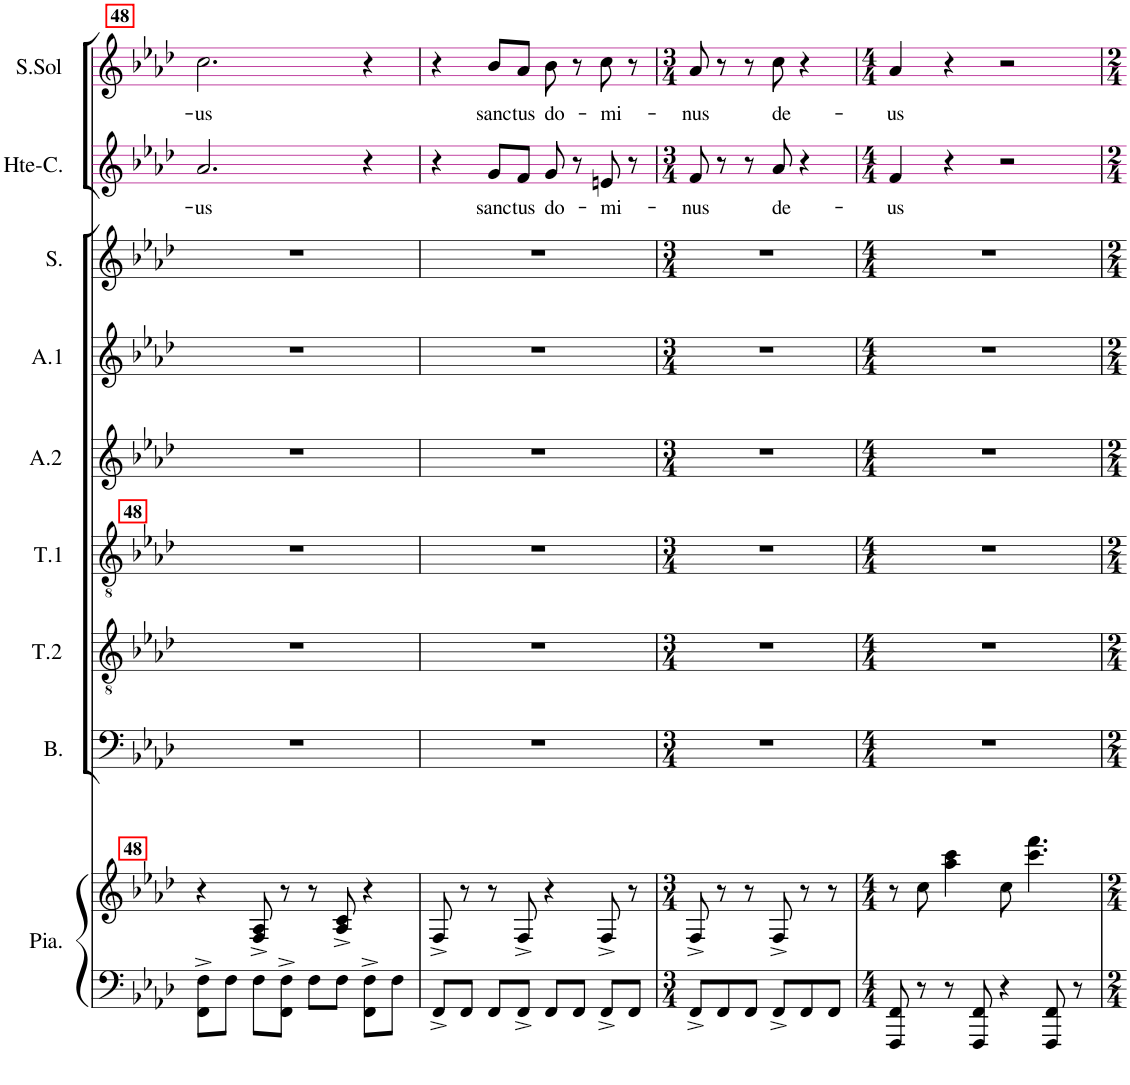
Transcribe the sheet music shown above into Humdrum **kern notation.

**kern	**kern	**kern	**kern	**kern	**kern	**kern	**kern	**kern	**text	**kern	**text
*part9	*part9	*part8	*part7	*part6	*part5	*part4	*part3	*part2	*part2	*part1	*part1
*staff10	*staff9	*staff8	*staff7	*staff6	*staff5	*staff4	*staff3	*staff2	*staff2	*staff1	*staff1
*I"Piano	*	*I"Basse	*I"Ténor 2	*I"Ténor 1	*I"Alto 2	*I"Alto 1	*I"Soprano	*I"Hte-Contre	*	*I"Soprane Sol	*
*I'Pia.	*	*I'B.	*I'T.2	*I'T.1	*I'A.2	*I'A.1	*I'S.	*I'Hte-C.	*	*I'S.Sol	*
!!LO:PB:g=z
*clefF4	*clefG2	*clefF4	*clefGv2	*clefGv2	*clefG2	*clefG2	*clefG2	*clefG2	*	*clefG2	*
*k[b-e-a-d-]	*k[b-e-a-d-]	*k[b-e-a-d-]	*k[b-e-a-d-]	*k[b-e-a-d-]	*k[b-e-a-d-]	*k[b-e-a-d-]	*k[b-e-a-d-]	*k[b-e-a-d-]	*	*k[b-e-a-d-]	*
*M4/4	*M4/4	*M4/4	*M4/4	*M4/4	*M4/4	*M4/4	*M4/4	*M4/4	*	*M4/4	*
=48	=48	=48	=48	=48	=48	=48	=48	=48	=48	=48	=48
!	!	!	!	!LO:TX:a:B:t=48	!	!	!	!	!	!	!
!	!LO:TX:a:B:t=48	!	!	!	!	!	!	!	!	!	!
!	!	!	!	!	!	!	!	!	!LO:LY:b	!	!LO:LY:b
8FF\^> 8F\^>L	4r	1r	1r	1r	1r	1r	1r	2.a-/	-us	2.cc\	-us
8F\J	.	.	.	.	.	.	.	.	.	.	.
8F\L	8F/^ 8A-/^	.	.	.	.	.	.	.	.	.	.
8FF\^> 8F\^>J	8r	.	.	.	.	.	.	.	.	.	.
8F\L	8r	.	.	.	.	.	.	.	.	.	.
8F\J	8A-/^ 8c/^	.	.	.	.	.	.	.	.	.	.
8FF\^> 8F\^>L	4r	.	.	.	.	.	.	4r	.	4r	.
8F\J	.	.	.	.	.	.	.	.	.	.	.
=49	=49	=49	=49	=49	=49	=49	=49	=49	=49	=49	=49
8FF^/L	8F^/	1r	1r	1r	1r	1r	1r	4r	.	4r	.
8FF/J	8r	.	.	.	.	.	.	.	.	.	.
!	!	!	!	!	!	!	!	!	!LO:LY:b	!	!LO:LY:b
8FF/L	8r	.	.	.	.	.	.	8g/L	sanc-	8b-/L	sanc-
!	!	!	!	!	!	!	!	!	!LO:LY:b	!	!LO:LY:b
8FF^/J	8F^/	.	.	.	.	.	.	8f/J	-tus	8a-/J	-tus
!	!	!	!	!	!	!	!	!	!LO:LY:b	!	!LO:LY:b
8FF/L	4r	.	.	.	.	.	.	8g/	do-	8b-\	do-
8FF/J	.	.	.	.	.	.	.	8r	.	8r	.
!	!	!	!	!	!	!	!	!	!LO:LY:b	!	!LO:LY:b
8FF^/L	8F^/	.	.	.	.	.	.	8en/	-mi-	8cc\	-mi-
8FF/J	8r	.	.	.	.	.	.	8r	.	8r	.
=50	=50	=50	=50	=50	=50	=50	=50	=50	=50	=50	=50
*M3/4	*M3/4	*M3/4	*M3/4	*M3/4	*M3/4	*M3/4	*M3/4	*M3/4	*	*M3/4	*
!	!	!	!	!	!	!	!	!	!LO:LY:b	!	!LO:LY:b
8FF^/L	8F^/	2.r	2.r	2.r	2.r	2.r	2.r	8f/	-nus	8a-/	-nus
8FF/	8r	.	.	.	.	.	.	8r	.	8r	.
8FF/J	8r	.	.	.	.	.	.	8r	.	8r	.
!	!	!	!	!	!	!	!	!	!LO:LY:b	!	!LO:LY:b
8FF^/L	8F^/	.	.	.	.	.	.	8a-/	de-	8cc\	de-
8FF/	8r	.	.	.	.	.	.	4r	.	4r	.
8FF/J	8r	.	.	.	.	.	.	.	.	.	.
=51	=51	=51	=51	=51	=51	=51	=51	=51	=51	=51	=51
*M4/4	*M4/4	*M4/4	*M4/4	*M4/4	*M4/4	*M4/4	*M4/4	*M4/4	*	*M4/4	*
!	!	!	!	!	!	!	!	!	!LO:LY:b	!	!LO:LY:b
8FFF/ 8FF/	8r	1r	1r	1r	1r	1r	1r	4f/	-us	4a-/	-us
8r	8cc\	.	.	.	.	.	.	.	.	.	.
8r	4aa-\ 4ccc\	.	.	.	.	.	.	4r	.	4r	.
8FFF/ 8FF/	.	.	.	.	.	.	.	.	.	.	.
4r	8cc\	.	.	.	.	.	.	2r	.	2r	.
.	4.ccc\ 4.fff\	.	.	.	.	.	.	.	.	.	.
8FFF/ 8FF/	.	.	.	.	.	.	.	.	.	.	.
8r	.	.	.	.	.	.	.	.	.	.	.
=	=	=	=	=	=	=	=	=	=	=	=
*-	*-	*-	*-	*-	*-	*-	*-	*-	*-	*-	*-
